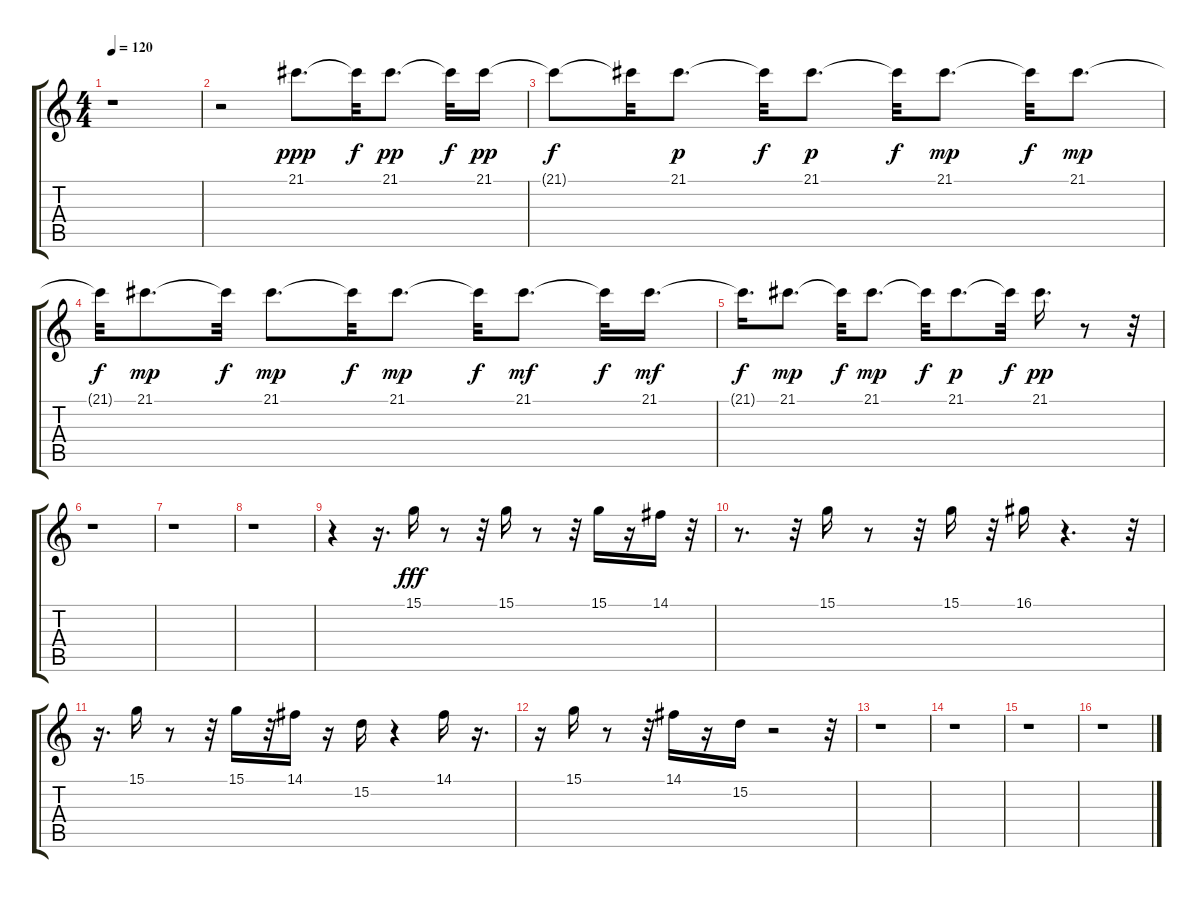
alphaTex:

\track "" {instrument whistle}
\staff {score tabs}
\tuning (E4 B3 G3 D3 A2 E2) {hide}
\ts (4 4)
\tempo 120
\clef g2
\ks c
r.1{dy fff} |
r.2 21.1.8{d dy ppp instrument whistle} 21.1{t}.32{dy f} 21.1.8{d dy pp} 21.1{t}.32{dy f} 21.1.16{dy pp} |
21.1{t}.8{dy f} 21.1{t}.32 21.1.8{d dy p} 21.1{t}.32{dy f} 21.1.8{d dy p} 21.1{t}.32{dy f} 21.1.8{d dy mp} 21.1{t}.32{dy f} 21.1.8{d dy mp} |
21.1{t}.32{dy f} 21.1.8{d dy mp} 21.1{t}.32{dy f} 21.1.8{d dy mp} 21.1{t}.32{dy f} 21.1.8{d dy mp} 21.1{t}.32{dy f} 21.1.8{d dy mf} 21.1{t}.32{dy f} 21.1.16{d dy mf} |
21.1{t}.16{d dy f} 21.1.8{d dy mp} 21.1{t}.32{dy f} 21.1.8{d dy mp} 21.1{t}.32{dy f} 21.1.8{d dy p} 21.1{t}.32{dy f} 21.1.16{d dy pp} r.8 r.32 |
r.1 |
r.1 |
r.1 |
r.4 r.16{d} 15.1.16{dy fff instrument pizzicatostrings} r.8 r.32 15.1.16 r.8 r.32 15.1.16 r.16 14.1.16 r.32 |
r.8{d} r.32 15.1.16 r.8 r.32 15.1.16 r.32 16.1.16 r.4{d} r.32 |
r.16{d} 15.1.16 r.8 r.32 15.1.16 r.32 14.1.16 r.16 15.2.16 r.4 14.1.16 r.16{d} |
r.16 15.1.16 r.8 r.32 14.1.16 r.16 15.2.16 r.2 r.32 |
r.1 |
r.1 |
r.1 |
r.1
